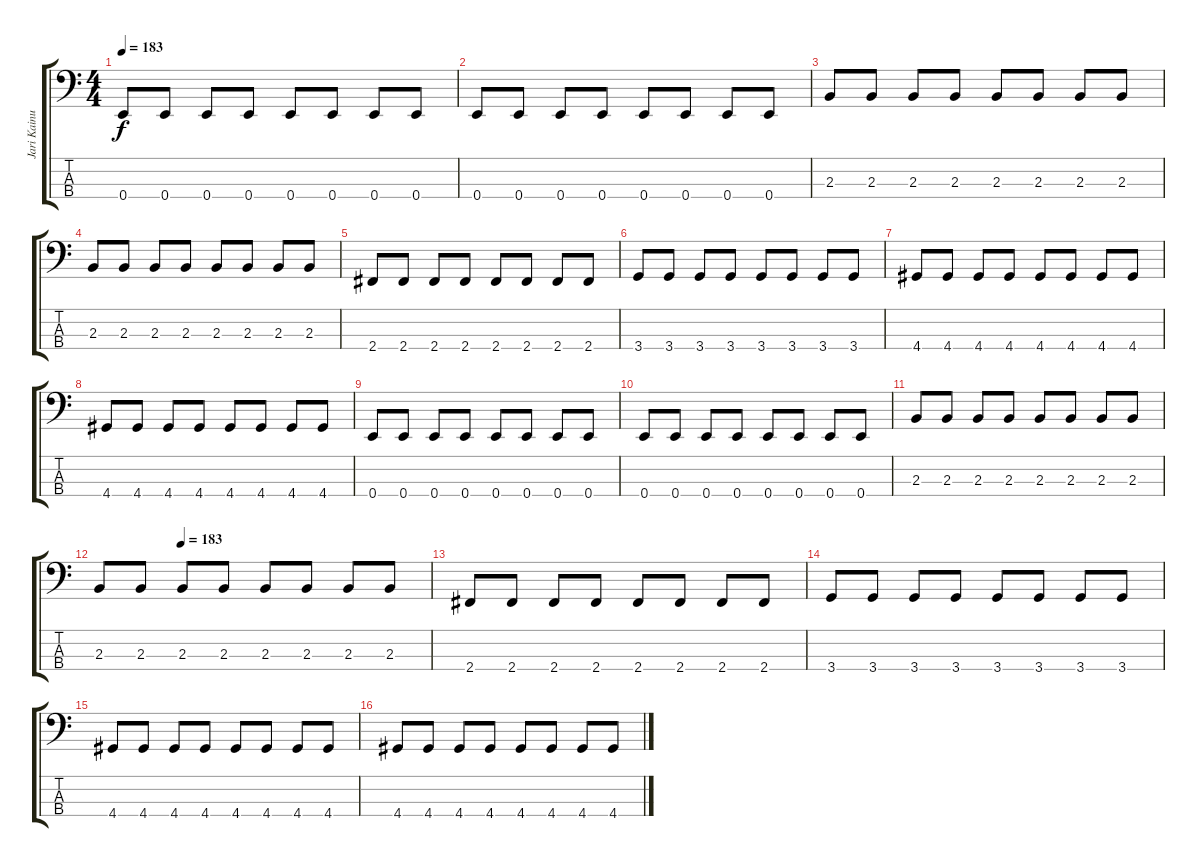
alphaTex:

\track ("Jari Kainulainen" "Jari Kainu") {instrument electricbassfinger}
\staff {score tabs}
\tuning (G2 D2 A1 E1) {hide}
\ts (4 4)
\tempo 183
\clef f4
\ks c
0.4.8{dy f} 0.4.8 0.4.8 0.4.8 0.4.8 0.4.8 0.4.8 0.4.8 |
0.4.8 0.4.8 0.4.8 0.4.8 0.4.8 0.4.8 0.4.8 0.4.8 |
2.3.8 2.3.8 2.3.8 2.3.8 2.3.8 2.3.8 2.3.8 2.3.8 |
2.3.8 2.3.8 2.3.8 2.3.8 2.3.8 2.3.8 2.3.8 2.3.8 |
2.4.8 2.4.8 2.4.8 2.4.8 2.4.8 2.4.8 2.4.8 2.4.8 |
3.4.8 3.4.8 3.4.8 3.4.8 3.4.8 3.4.8 3.4.8 3.4.8 |
4.4.8 4.4.8 4.4.8 4.4.8 4.4.8 4.4.8 4.4.8 4.4.8 |
4.4.8 4.4.8 4.4.8 4.4.8 4.4.8 4.4.8 4.4.8 4.4.8 |
0.4.8 0.4.8 0.4.8 0.4.8 0.4.8 0.4.8 0.4.8 0.4.8 |
0.4.8 0.4.8 0.4.8 0.4.8 0.4.8 0.4.8 0.4.8 0.4.8 |
2.3.8 2.3.8 2.3.8 2.3.8 2.3.8 2.3.8 2.3.8 2.3.8 |
\tempo (183 0.25)
2.3.8 2.3.8 2.3.8 2.3.8 2.3.8 2.3.8 2.3.8 2.3.8 |
2.4.8 2.4.8 2.4.8 2.4.8 2.4.8 2.4.8 2.4.8 2.4.8 |
3.4.8 3.4.8{volume 16} 3.4.8{volume 16} 3.4.8{volume 15} 3.4.8{volume 15} 3.4.8{volume 15} 3.4.8{volume 15} 3.4.8{volume 14} |
4.4.8{volume 14} 4.4.8{volume 14} 4.4.8{volume 14} 4.4.8{volume 14} 4.4.8{volume 13} 4.4.8{volume 13} 4.4.8{volume 13} 4.4.8{volume 13} |
4.4.8{volume 12} 4.4.8{volume 12} 4.4.8{volume 12} 4.4.8{volume 12} 4.4.8{volume 12} 4.4.8{volume 11} 4.4.8{volume 11} 4.4.8{volume 11}
